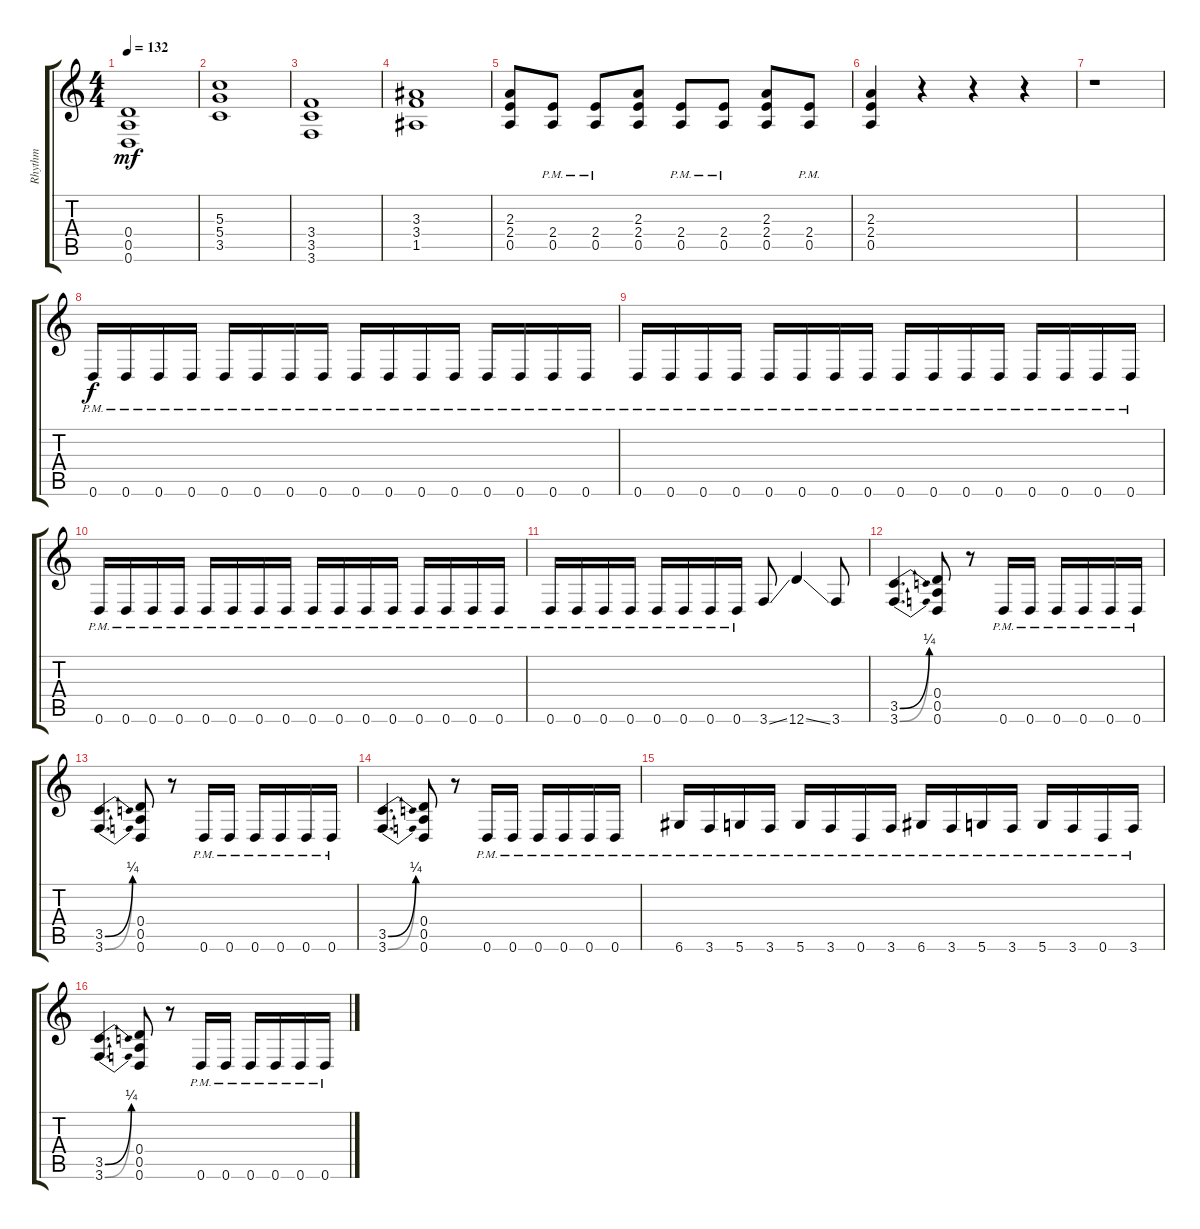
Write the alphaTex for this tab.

\track ("Rhythm" "Rhythm") {instrument distortionguitar}
\staff {score tabs}
\tuning (E4 B3 G3 D3 A2 D2) {hide}
\ts (4 4)
\tempo 132
\clef g2
\ks c
(0.4 0.5 0.6).1{dy mf} |
(5.3 5.4 3.5).1 |
(3.4 3.5 3.6).1 |
(3.3 3.4 1.5).1 |
(2.3 2.4 0.5).8 (2.4{pm} 0.5{pm}).8 (2.4{pm} 0.5{pm}).8 (2.3 2.4 0.5).8 (2.4{pm} 0.5{pm}).8 (2.4{pm} 0.5{pm}).8 (2.3 2.4 0.5).8 (2.4{pm} 0.5{pm}).8 |
(2.3 2.4 0.5).4 r.4 r.4 r.4 |
r.1 |
0.6{pm}.16{dy f} 0.6{pm}.16 0.6{pm}.16 0.6{pm}.16 0.6{pm}.16 0.6{pm}.16 0.6{pm}.16 0.6{pm}.16 0.6{pm}.16 0.6{pm}.16 0.6{pm}.16 0.6{pm}.16 0.6{pm}.16 0.6{pm}.16 0.6{pm}.16 0.6{pm}.16 |
0.6{pm}.16 0.6{pm}.16 0.6{pm}.16 0.6{pm}.16 0.6{pm}.16 0.6{pm}.16 0.6{pm}.16 0.6{pm}.16 0.6{pm}.16 0.6{pm}.16 0.6{pm}.16 0.6{pm}.16 0.6{pm}.16 0.6{pm}.16 0.6{pm}.16 0.6{pm}.16 |
0.6{pm}.16 0.6{pm}.16 0.6{pm}.16 0.6{pm}.16 0.6{pm}.16 0.6{pm}.16 0.6{pm}.16 0.6{pm}.16 0.6{pm}.16 0.6{pm}.16 0.6{pm}.16 0.6{pm}.16 0.6{pm}.16 0.6{pm}.16 0.6{pm}.16 0.6{pm}.16 |
0.6{pm}.16 0.6{pm}.16 0.6{pm}.16 0.6{pm}.16 0.6{pm}.16 0.6{pm}.16 0.6{pm}.16 0.6{pm}.16 3.6{ss}.8 12.6{ss}.4 3.6.8 |
(3.5{be (bend 0 0 60 1)} 3.6{be (bend 0 0 60 1)}).4{d} (0.4 0.5 0.6).8 r.8 0.6{pm}.16 0.6{pm}.16 0.6{pm}.16 0.6{pm}.16 0.6{pm}.16 0.6{pm}.16 |
(3.5{be (bend 0 0 60 1)} 3.6{be (bend 0 0 60 1)}).4{d} (0.4 0.5 0.6).8 r.8 0.6{pm}.16 0.6{pm}.16 0.6{pm}.16 0.6{pm}.16 0.6{pm}.16 0.6{pm}.16 |
(3.5{be (bend 0 0 60 1)} 3.6{be (bend 0 0 60 1)}).4{d} (0.4 0.5 0.6).8 r.8 0.6{pm}.16 0.6{pm}.16 0.6{pm}.16 0.6{pm}.16 0.6{pm}.16 0.6{pm}.16 |
6.6{pm}.16 3.6{pm}.16 5.6{pm}.16 3.6{pm}.16 5.6{pm}.16 3.6{pm}.16 0.6{pm}.16 3.6{pm}.16 6.6{pm}.16 3.6{pm}.16 5.6{pm}.16 3.6{pm}.16 5.6{pm}.16 3.6{pm}.16 0.6{pm}.16 3.6{pm}.16 |
(3.5{be (bend 0 0 60 1)} 3.6{be (bend 0 0 60 1)}).4{d} (0.4 0.5 0.6).8 r.8 0.6{pm}.16 0.6{pm}.16 0.6{pm}.16 0.6{pm}.16 0.6{pm}.16 0.6{pm}.16
